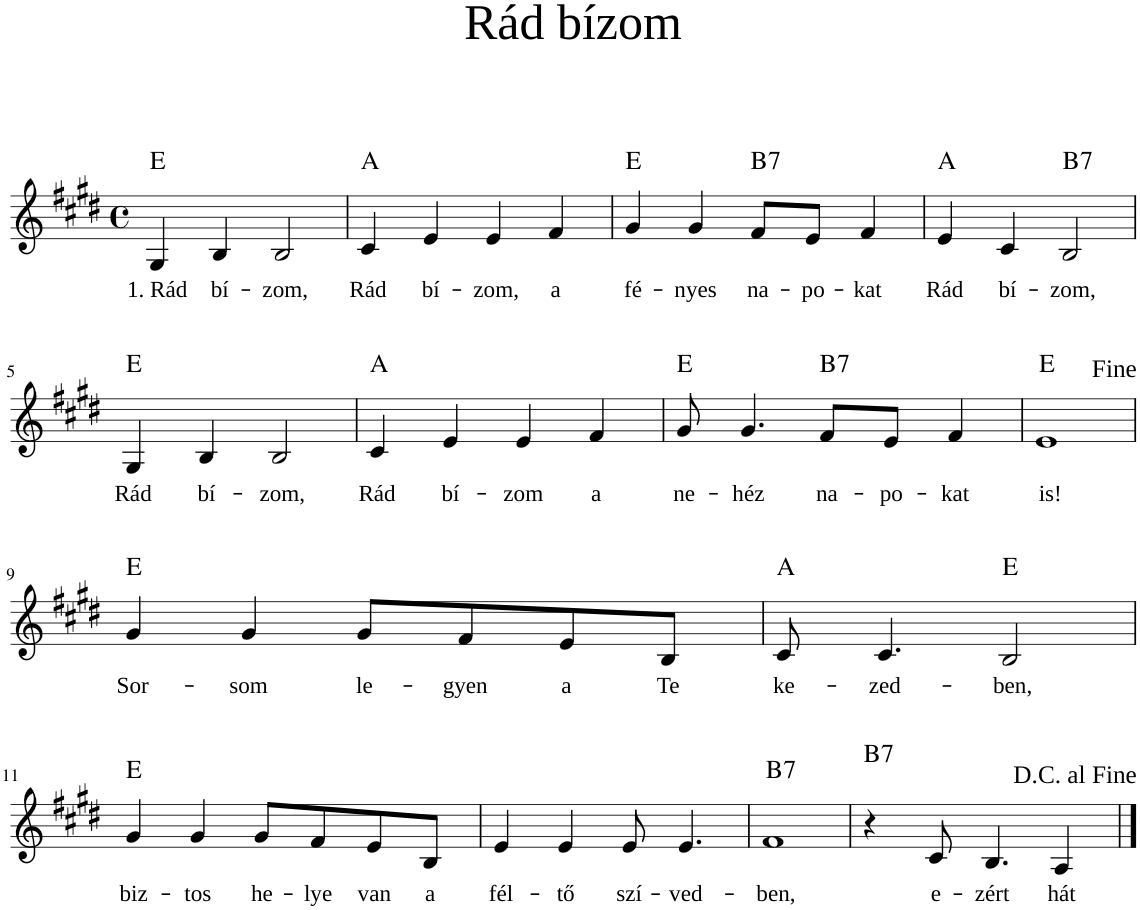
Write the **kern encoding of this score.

**kern	**text	**harte
*part1	*part1	*part1
*staff1	*staff1	*
*I"Piano	*	*
*I'Pno	*	*
*clefG2	*	*
*k[f#c#g#d#]	*	*
*M4/4	*	*
*met(c)	*	*
=1	=1	=1
!	!LO:LY:b	!
4G#/	1. Rád	E:maj
!	!LO:LY:b	!
4B/	bí-	.
!	!LO:LY:b	!
2B/	-zom,	.
=2	=2	=2
!	!LO:LY:b	!
4c#/	Rád	A:maj
!	!LO:LY:b	!
4e/	bí-	.
!	!LO:LY:b	!
4e/	-zom,	.
!	!LO:LY:b	!
4f#/	a	.
=3	=3	=3
!	!LO:LY:b	!
4g#/	fé-	E:maj
!	!LO:LY:b	!
4g#/	-nyes	.
!	!LO:LY:b	!LO:H:kt=7
8f#/L	na-	B:7
!	!LO:LY:b	!
8e/J	-po-	.
!	!LO:LY:b	!
4f#/	-kat	.
=4	=4	=4
!	!LO:LY:b	!
4e/	Rád	A:maj
!	!LO:LY:b	!
4c#/	bí-	.
!	!LO:LY:b	!LO:H:kt=7
2B/	-zom,	B:7
!!LO:LB:g=z
=5	=5	=5
!	!LO:LY:b	!
4G#/	Rád	E:maj
!	!LO:LY:b	!
4B/	bí-	.
!	!LO:LY:b	!
2B/	-zom,	.
=6	=6	=6
!	!LO:LY:b	!
4c#/	Rád	A:maj
!	!LO:LY:b	!
4e/	bí-	.
!	!LO:LY:b	!
4e/	-zom	.
!	!LO:LY:b	!
4f#/	a	.
=7	=7	=7
!	!LO:LY:b	!
8g#/	ne-	E:maj
!	!LO:LY:b	!
4.g#/	-héz	.
!	!LO:LY:b	!LO:H:kt=7
8f#/L	na-	B:7
!	!LO:LY:b	!
8e/J	-po-	.
!	!LO:LY:b	!
4f#/	-kat	.
=8	=8	=8
!	!LO:LY:b	!
1e	is!	E:maj
!LO:TX:a:t=<font size="11.7074"/><font face="Times New Roman"/>Fine	!	!
!!LO:LB:g=z
=9	=9	=9
!	!LO:LY:b	!
4g#/	Sor-	E:maj
!	!LO:LY:b	!
4g#/	-som	.
!	!LO:LY:b	!
8g#/L	le-	.
!	!LO:LY:b	!
8f#/	-gyen	.
!	!LO:LY:b	!
8e/	a	.
!	!LO:LY:b	!
8B/J	Te	.
=10	=10	=10
!	!LO:LY:b	!
8c#/	ke-	A:maj
!	!LO:LY:b	!
4.c#/	-zed-	.
!	!LO:LY:b	!
2B/	-ben,	E:maj
!!LO:LB:g=z
=11	=11	=11
!	!LO:LY:b	!
4g#/	biz-	E:maj
!	!LO:LY:b	!
4g#/	-tos	.
!	!LO:LY:b	!
8g#/L	he-	.
!	!LO:LY:b	!
8f#/	-lye	.
!	!LO:LY:b	!
8e/	van	.
!	!LO:LY:b	!
8B/J	a	.
=12	=12	=12
!	!LO:LY:b	!
4e/	fél-	.
!	!LO:LY:b	!
4e/	-tő	.
!	!LO:LY:b	!
8e/	szí-	.
!	!LO:LY:b	!
4.e/	-ved-	.
=13	=13	=13
!	!LO:LY:b	!LO:H:kt=7
1f#	-ben,	B:7
=14	=14	=14
4r	.	B:7
!	!LO:LY:b	!
8c#/	e-	.
!	!LO:LY:b	!
4.B/	-zért	.
!	!LO:LY:b	!
4A/	hát	.
!LO:TX:a:t=<font size="11.7074"/><font face="Times New Roman"/>D.C. al Fine	!	!LO:H:kt=7
==	==	==
*-	*-	*-
